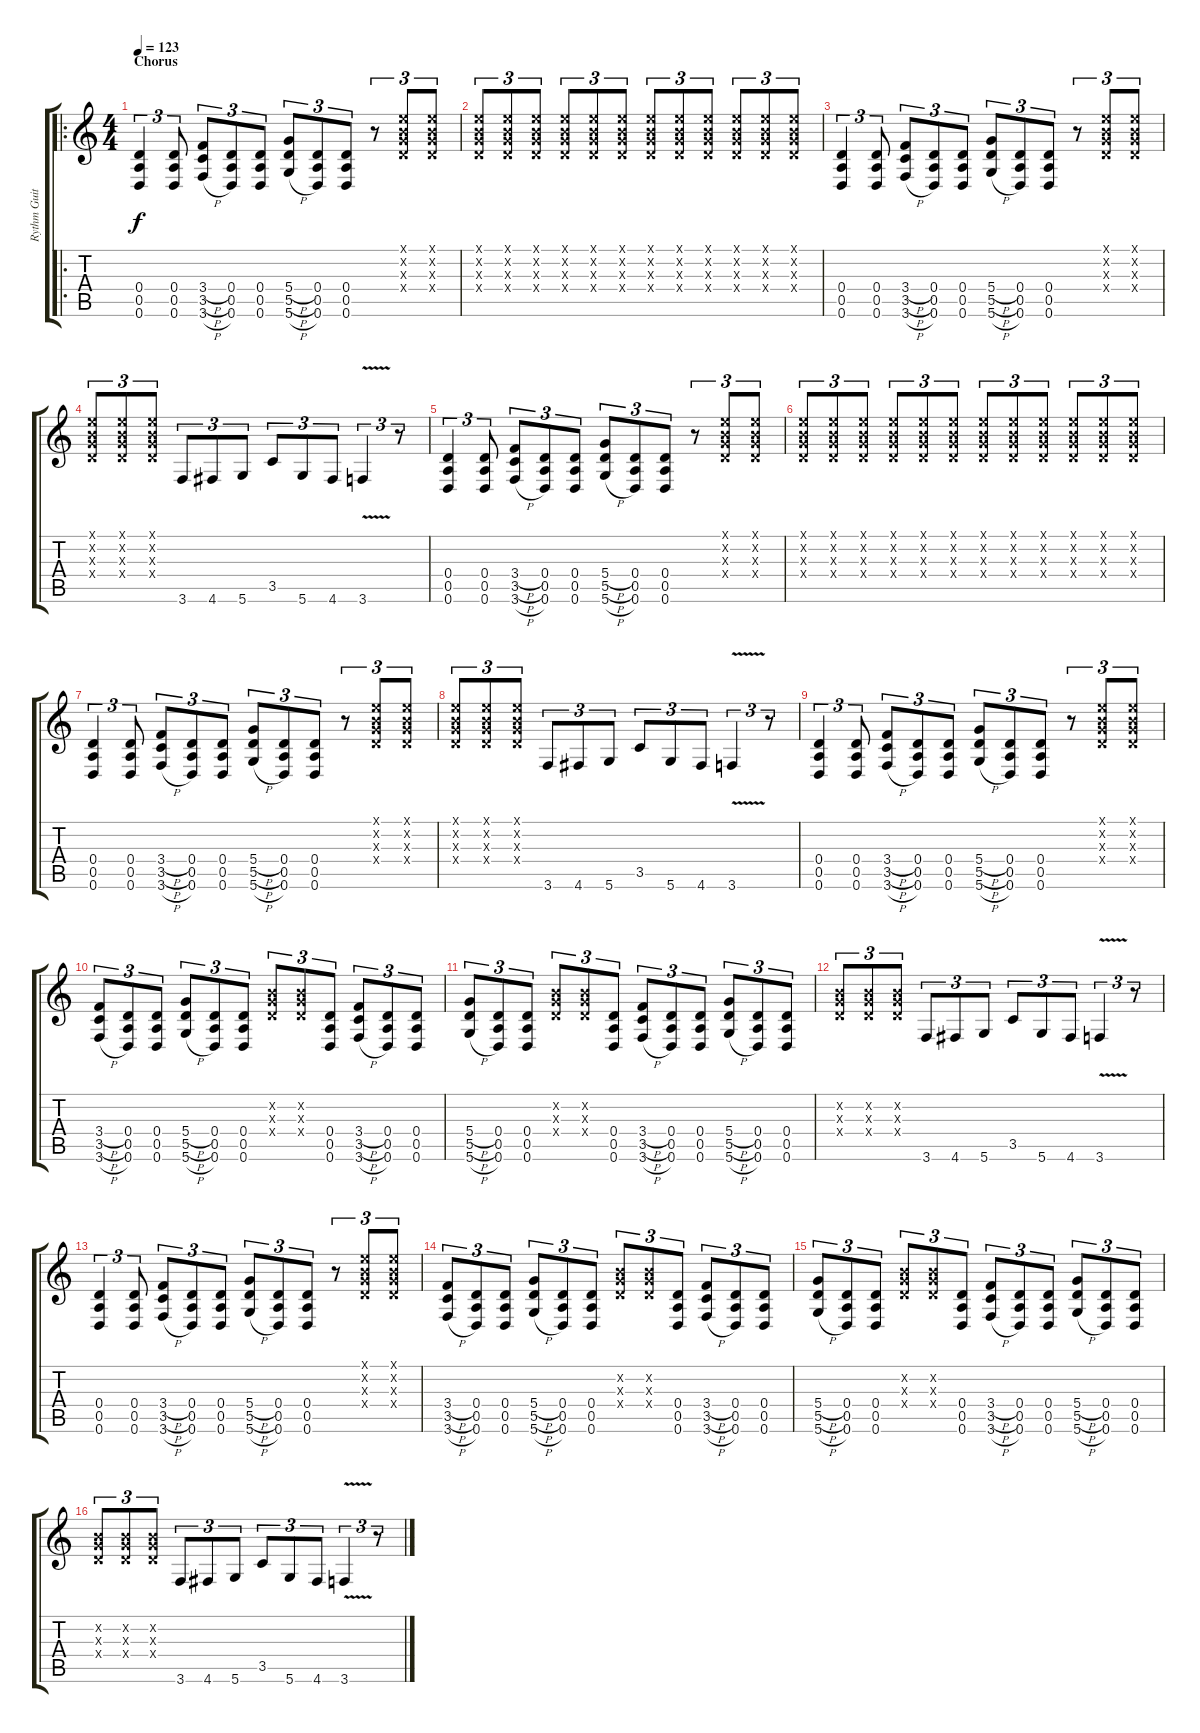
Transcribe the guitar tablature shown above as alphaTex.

\track ("Rythm Guitar" "Rythm Guit") {instrument distortionguitar}
\staff {score tabs}
\tuning (E4 B3 G3 D3 A2 D2) {hide}
\ro
\ts (4 4)
\section ("" "Chorus")
\tempo 123
\clef g2
\ks c
(0.4 0.5 0.6).4{tu (3 2) dy f} (0.4 0.5 0.6).8{tu (3 2)} (3.4{h} 3.5{h} 3.6{h}).8{tu (3 2)} (0.4 0.5 0.6).8{tu (3 2)} (0.4 0.5 0.6).8{tu (3 2)} (5.4{h} 5.5{h} 5.6{h}).8{tu (3 2)} (0.4 0.5 0.6).8{tu (3 2)} (0.4 0.5 0.6).8{tu (3 2)} r.8{tu (3 2)} (0.1{x} 0.2{x} 0.3{x} 0.4{x}).8{tu (3 2)} (0.1{x} 0.2{x} 0.3{x} 0.4{x}).8{tu (3 2)} |
(0.1{x} 0.2{x} 0.3{x} 0.4{x}).8{tu (3 2)} (0.1{x} 0.2{x} 0.3{x} 0.4{x}).8{tu (3 2)} (0.1{x} 0.2{x} 0.3{x} 0.4{x}).8{tu (3 2)} (0.1{x} 0.2{x} 0.3{x} 0.4{x}).8{tu (3 2)} (0.1{x} 0.2{x} 0.3{x} 0.4{x}).8{tu (3 2)} (0.1{x} 0.2{x} 0.3{x} 0.4{x}).8{tu (3 2)} (0.1{x} 0.2{x} 0.3{x} 0.4{x}).8{tu (3 2)} (0.1{x} 0.2{x} 0.3{x} 0.4{x}).8{tu (3 2)} (0.1{x} 0.2{x} 0.3{x} 0.4{x}).8{tu (3 2)} (0.1{x} 0.2{x} 0.3{x} 0.4{x}).8{tu (3 2)} (0.1{x} 0.2{x} 0.3{x} 0.4{x}).8{tu (3 2)} (0.1{x} 0.2{x} 0.3{x} 0.4{x}).8{tu (3 2)} |
(0.4 0.5 0.6).4{tu (3 2)} (0.4 0.5 0.6).8{tu (3 2)} (3.4{h} 3.5{h} 3.6{h}).8{tu (3 2)} (0.4 0.5 0.6).8{tu (3 2)} (0.4 0.5 0.6).8{tu (3 2)} (5.4{h} 5.5{h} 5.6{h}).8{tu (3 2)} (0.4 0.5 0.6).8{tu (3 2)} (0.4 0.5 0.6).8{tu (3 2)} r.8{tu (3 2)} (0.1{x} 0.2{x} 0.3{x} 0.4{x}).8{tu (3 2)} (0.1{x} 0.2{x} 0.3{x} 0.4{x}).8{tu (3 2)} |
(0.1{x} 0.2{x} 0.3{x} 0.4{x}).8{tu (3 2)} (0.1{x} 0.2{x} 0.3{x} 0.4{x}).8{tu (3 2)} (0.1{x} 0.2{x} 0.3{x} 0.4{x}).8{tu (3 2)} 3.6.8{tu (3 2)} 4.6.8{tu (3 2)} 5.6.8{tu (3 2)} 3.5.8{tu (3 2)} 5.6.8{tu (3 2)} 4.6.8{tu (3 2)} 3.6{v}.4{tu (3 2)} r.8{tu (3 2)} |
(0.4 0.5 0.6).4{tu (3 2)} (0.4 0.5 0.6).8{tu (3 2)} (3.4{h} 3.5{h} 3.6{h}).8{tu (3 2)} (0.4 0.5 0.6).8{tu (3 2)} (0.4 0.5 0.6).8{tu (3 2)} (5.4{h} 5.5{h} 5.6{h}).8{tu (3 2)} (0.4 0.5 0.6).8{tu (3 2)} (0.4 0.5 0.6).8{tu (3 2)} r.8{tu (3 2)} (0.1{x} 0.2{x} 0.3{x} 0.4{x}).8{tu (3 2)} (0.1{x} 0.2{x} 0.3{x} 0.4{x}).8{tu (3 2)} |
(0.1{x} 0.2{x} 0.3{x} 0.4{x}).8{tu (3 2)} (0.1{x} 0.2{x} 0.3{x} 0.4{x}).8{tu (3 2)} (0.1{x} 0.2{x} 0.3{x} 0.4{x}).8{tu (3 2)} (0.1{x} 0.2{x} 0.3{x} 0.4{x}).8{tu (3 2)} (0.1{x} 0.2{x} 0.3{x} 0.4{x}).8{tu (3 2)} (0.1{x} 0.2{x} 0.3{x} 0.4{x}).8{tu (3 2)} (0.1{x} 0.2{x} 0.3{x} 0.4{x}).8{tu (3 2)} (0.1{x} 0.2{x} 0.3{x} 0.4{x}).8{tu (3 2)} (0.1{x} 0.2{x} 0.3{x} 0.4{x}).8{tu (3 2)} (0.1{x} 0.2{x} 0.3{x} 0.4{x}).8{tu (3 2)} (0.1{x} 0.2{x} 0.3{x} 0.4{x}).8{tu (3 2)} (0.1{x} 0.2{x} 0.3{x} 0.4{x}).8{tu (3 2)} |
(0.4 0.5 0.6).4{tu (3 2)} (0.4 0.5 0.6).8{tu (3 2)} (3.4{h} 3.5{h} 3.6{h}).8{tu (3 2)} (0.4 0.5 0.6).8{tu (3 2)} (0.4 0.5 0.6).8{tu (3 2)} (5.4{h} 5.5{h} 5.6{h}).8{tu (3 2)} (0.4 0.5 0.6).8{tu (3 2)} (0.4 0.5 0.6).8{tu (3 2)} r.8{tu (3 2)} (0.1{x} 0.2{x} 0.3{x} 0.4{x}).8{tu (3 2)} (0.1{x} 0.2{x} 0.3{x} 0.4{x}).8{tu (3 2)} |
(0.1{x} 0.2{x} 0.3{x} 0.4{x}).8{tu (3 2)} (0.1{x} 0.2{x} 0.3{x} 0.4{x}).8{tu (3 2)} (0.1{x} 0.2{x} 0.3{x} 0.4{x}).8{tu (3 2)} 3.6.8{tu (3 2)} 4.6.8{tu (3 2)} 5.6.8{tu (3 2)} 3.5.8{tu (3 2)} 5.6.8{tu (3 2)} 4.6.8{tu (3 2)} 3.6{v}.4{tu (3 2)} r.8{tu (3 2)} |
(0.4 0.5 0.6).4{tu (3 2)} (0.4 0.5 0.6).8{tu (3 2)} (3.4{h} 3.5{h} 3.6{h}).8{tu (3 2)} (0.4 0.5 0.6).8{tu (3 2)} (0.4 0.5 0.6).8{tu (3 2)} (5.4{h} 5.5{h} 5.6{h}).8{tu (3 2)} (0.4 0.5 0.6).8{tu (3 2)} (0.4 0.5 0.6).8{tu (3 2)} r.8{tu (3 2)} (0.1{x} 0.2{x} 0.3{x} 0.4{x}).8{tu (3 2)} (0.1{x} 0.2{x} 0.3{x} 0.4{x}).8{tu (3 2)} |
(3.4{h} 3.5{h} 3.6{h}).8{tu (3 2)} (0.4 0.5 0.6).8{tu (3 2)} (0.4 0.5 0.6).8{tu (3 2)} (5.4{h} 5.5{h} 5.6{h}).8{tu (3 2)} (0.4 0.5 0.6).8{tu (3 2)} (0.4 0.5 0.6).8{tu (3 2)} (0.2{x} 0.3{x} 0.4{x}).8{tu (3 2)} (0.2{x} 0.3{x} 0.4{x}).8{tu (3 2)} (0.4 0.5 0.6).8{tu (3 2)} (3.4{h} 3.5{h} 3.6{h}).8{tu (3 2)} (0.4 0.5 0.6).8{tu (3 2)} (0.4 0.5 0.6).8{tu (3 2)} |
(5.4{h} 5.5{h} 5.6{h}).8{tu (3 2)} (0.4 0.5 0.6).8{tu (3 2)} (0.4 0.5 0.6).8{tu (3 2)} (0.2{x} 0.3{x} 0.4{x}).8{tu (3 2)} (0.2{x} 0.3{x} 0.4{x}).8{tu (3 2)} (0.4 0.5 0.6).8{tu (3 2)} (3.4{h} 3.5{h} 3.6{h}).8{tu (3 2)} (0.4 0.5 0.6).8{tu (3 2)} (0.4 0.5 0.6).8{tu (3 2)} (5.4{h} 5.5{h} 5.6{h}).8{tu (3 2)} (0.4 0.5 0.6).8{tu (3 2)} (0.4 0.5 0.6).8{tu (3 2)} |
(0.2{x} 0.3{x} 0.4{x}).8{tu (3 2)} (0.2{x} 0.3{x} 0.4{x}).8{tu (3 2)} (0.2{x} 0.3{x} 0.4{x}).8{tu (3 2)} 3.6.8{tu (3 2)} 4.6.8{tu (3 2)} 5.6.8{tu (3 2)} 3.5.8{tu (3 2)} 5.6.8{tu (3 2)} 4.6.8{tu (3 2)} 3.6{v}.4{tu (3 2)} r.8{tu (3 2)} |
(0.4 0.5 0.6).4{tu (3 2)} (0.4 0.5 0.6).8{tu (3 2)} (3.4{h} 3.5{h} 3.6{h}).8{tu (3 2)} (0.4 0.5 0.6).8{tu (3 2)} (0.4 0.5 0.6).8{tu (3 2)} (5.4{h} 5.5{h} 5.6{h}).8{tu (3 2)} (0.4 0.5 0.6).8{tu (3 2)} (0.4 0.5 0.6).8{tu (3 2)} r.8{tu (3 2)} (0.1{x} 0.2{x} 0.3{x} 0.4{x}).8{tu (3 2)} (0.1{x} 0.2{x} 0.3{x} 0.4{x}).8{tu (3 2)} |
(3.4{h} 3.5{h} 3.6{h}).8{tu (3 2)} (0.4 0.5 0.6).8{tu (3 2)} (0.4 0.5 0.6).8{tu (3 2)} (5.4{h} 5.5{h} 5.6{h}).8{tu (3 2)} (0.4 0.5 0.6).8{tu (3 2)} (0.4 0.5 0.6).8{tu (3 2)} (0.2{x} 0.3{x} 0.4{x}).8{tu (3 2)} (0.2{x} 0.3{x} 0.4{x}).8{tu (3 2)} (0.4 0.5 0.6).8{tu (3 2)} (3.4{h} 3.5{h} 3.6{h}).8{tu (3 2)} (0.4 0.5 0.6).8{tu (3 2)} (0.4 0.5 0.6).8{tu (3 2)} |
(5.4{h} 5.5{h} 5.6{h}).8{tu (3 2)} (0.4 0.5 0.6).8{tu (3 2)} (0.4 0.5 0.6).8{tu (3 2)} (0.2{x} 0.3{x} 0.4{x}).8{tu (3 2)} (0.2{x} 0.3{x} 0.4{x}).8{tu (3 2)} (0.4 0.5 0.6).8{tu (3 2)} (3.4{h} 3.5{h} 3.6{h}).8{tu (3 2)} (0.4 0.5 0.6).8{tu (3 2)} (0.4 0.5 0.6).8{tu (3 2)} (5.4{h} 5.5{h} 5.6{h}).8{tu (3 2)} (0.4 0.5 0.6).8{tu (3 2)} (0.4 0.5 0.6).8{tu (3 2)} |
(0.2{x} 0.3{x} 0.4{x}).8{tu (3 2)} (0.2{x} 0.3{x} 0.4{x}).8{tu (3 2)} (0.2{x} 0.3{x} 0.4{x}).8{tu (3 2)} 3.6.8{tu (3 2)} 4.6.8{tu (3 2)} 5.6.8{tu (3 2)} 3.5.8{tu (3 2)} 5.6.8{tu (3 2)} 4.6.8{tu (3 2)} 3.6{v}.4{tu (3 2)} r.8{tu (3 2)}
